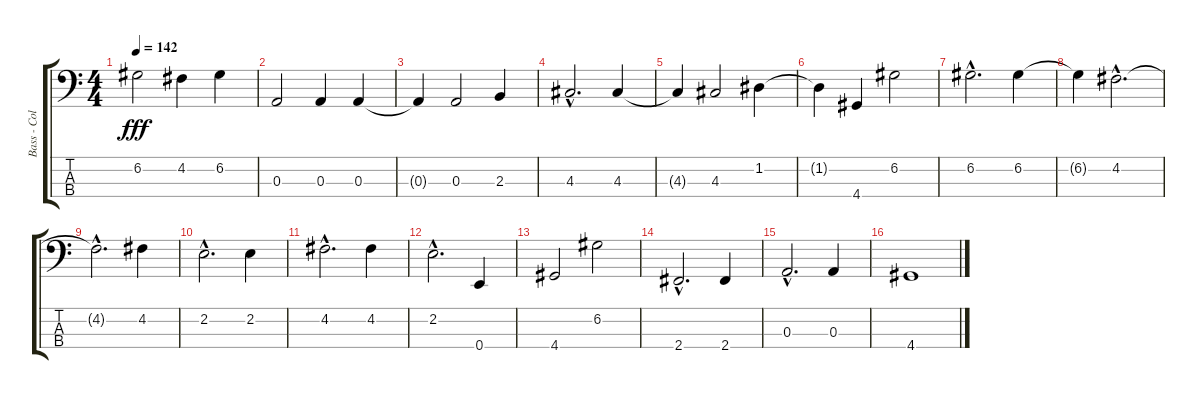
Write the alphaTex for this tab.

\track ("Bass - Colin Greenwood" "Bass - Col") {instrument electricbassfinger}
\staff {score tabs}
\tuning (G2 D2 A1 E1) {hide}
\ts (4 4)
\tempo 142
\clef f4
\ks c
6.2.2{dy fff} 4.2.4 6.2.4 |
0.3.2 0.3.4 0.3.4 |
0.3{t}.4 0.3.2 2.3.4 |
4.3{hac}.2{d} 4.3.4 |
4.3{t}.4 4.3.2 1.2.4 |
1.2{t}.4 4.4.4 6.2.2 |
6.2{hac}.2{d} 6.2.4 |
6.2{t}.4 4.2{hac}.2{d} |
4.2{hac t}.2{d} 4.2.4 |
2.2{hac}.2{d} 2.2.4 |
4.2{hac}.2{d} 4.2.4 |
2.2{hac}.2{d} 0.4.4 |
4.4.2 6.2.2 |
2.4{hac}.2{d} 2.4.4 |
0.3{hac}.2{d} 0.3.4 |
4.4.1
